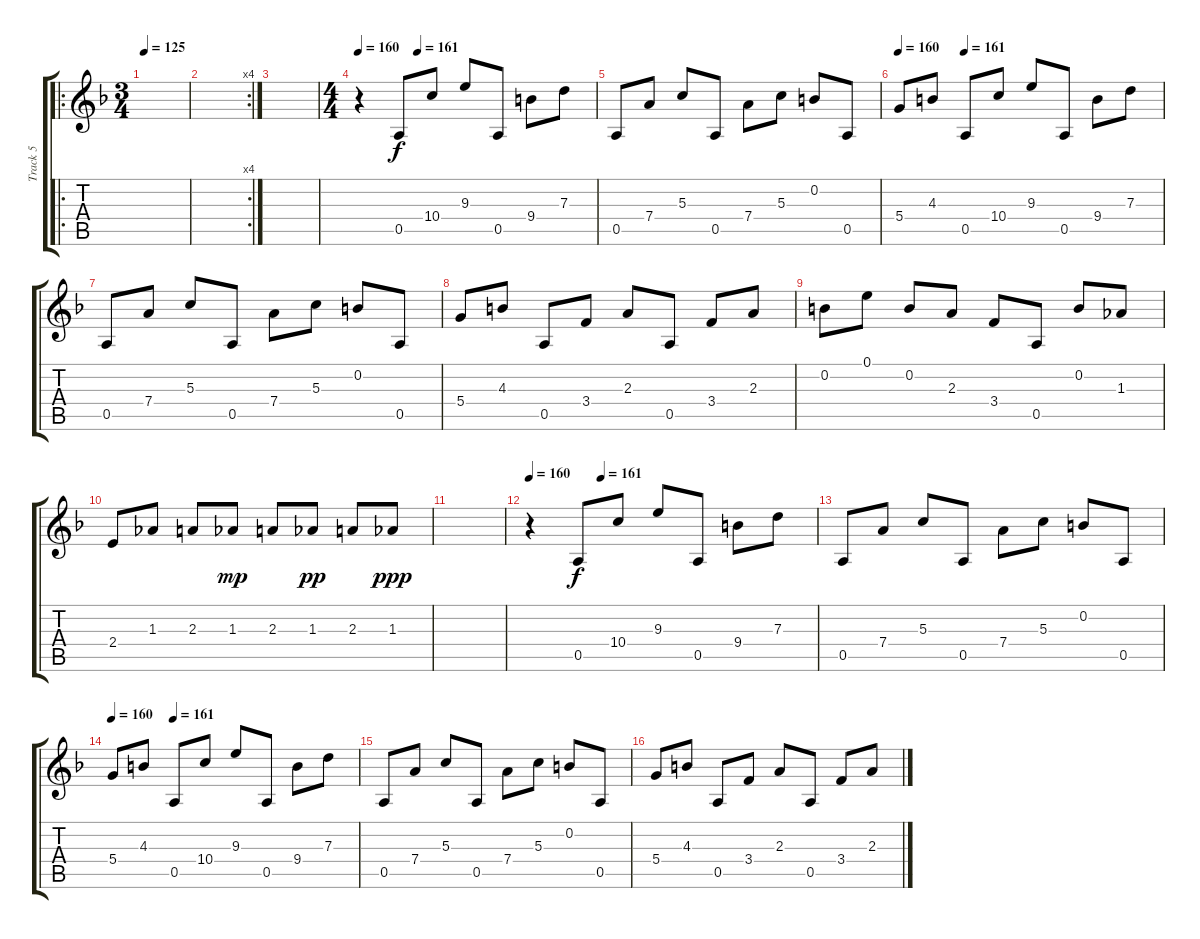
\track ("Track 5" "Track 5") {instrument acousticguitarsteel}
\staff {score tabs}
\tuning (E4 B3 G3 D3 A2 D2) {hide}
\ro
\ts (3 4)
\tempo 125
\clef g2
\ks f
|
\rc 4
|
|
\ts (4 4)
\tempo 160
\tempo (161 0.25)
r.4 0.5.8{instrument acousticguitarsteel} 10.4.8 9.3.8 0.5.8 9.4.8 7.3.8 |
0.5.8 7.4.8 5.3.8 0.5.8 7.4.8 5.3.8 0.2.8 0.5.8 |
\tempo 160
\tempo (161 0.25)
5.4.8 4.3.8 0.5.8{instrument acousticguitarsteel} 10.4.8 9.3.8 0.5.8 9.4.8 7.3.8 |
0.5.8 7.4.8 5.3.8 0.5.8 7.4.8 5.3.8 0.2.8 0.5.8 |
5.4.8 4.3.8 0.5.8 3.4.8 2.3.8 0.5.8 3.4.8 2.3.8 |
0.2.8 0.1.8 0.2.8 2.3.8 3.4.8 0.5.8 0.2.8 1.3.8 |
2.4.8 1.3.8 2.3.8 1.3.8{dy mp} 2.3.8 1.3.8{dy pp} 2.3.8 1.3.8{dy ppp} |
|
\tempo 160
\tempo (161 0.25)
r.4 0.5.8{dy f instrument acousticguitarsteel} 10.4.8 9.3.8 0.5.8 9.4.8 7.3.8 |
0.5.8 7.4.8 5.3.8 0.5.8 7.4.8 5.3.8 0.2.8 0.5.8 |
\tempo 160
\tempo (161 0.25)
5.4.8 4.3.8 0.5.8{instrument acousticguitarsteel} 10.4.8 9.3.8 0.5.8 9.4.8 7.3.8 |
0.5.8 7.4.8 5.3.8 0.5.8 7.4.8 5.3.8 0.2.8 0.5.8 |
5.4.8 4.3.8 0.5.8 3.4.8 2.3.8 0.5.8 3.4.8 2.3.8
